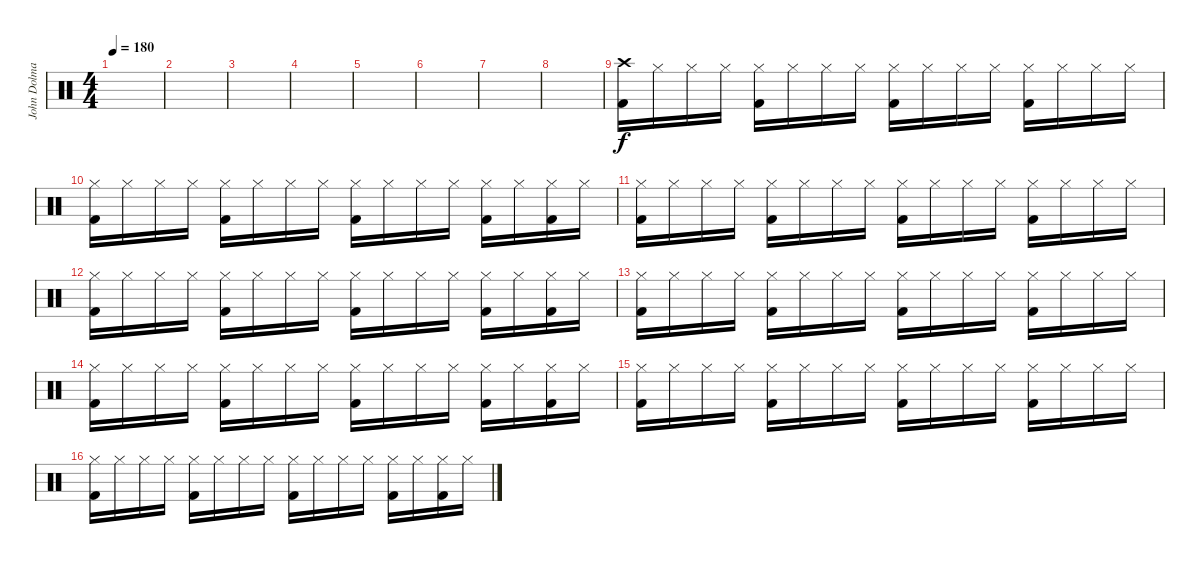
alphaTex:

\track ("John Dolmayan" "John Dolma") {instrument percussion}
\staff {score}
\articulation defaults
\ts (4 4)
\tempo 180
\clef neutral
\ks c
|
|
|
|
|
|
|
|
("Crash high (hit)" "Kick (hit) 2").16 "Hi-Hat (closed)".16 "Hi-Hat (closed)".16 "Hi-Hat (closed)".16 ("Hi-Hat (closed)" "Kick (hit) 2").16 "Hi-Hat (closed)".16 "Hi-Hat (closed)".16 "Hi-Hat (closed)".16 ("Hi-Hat (closed)" "Kick (hit) 2").16 "Hi-Hat (closed)".16 "Hi-Hat (closed)".16 "Hi-Hat (closed)".16 ("Hi-Hat (closed)" "Kick (hit) 2").16 "Hi-Hat (closed)".16 "Hi-Hat (closed)".16 "Hi-Hat (closed)".16 |
("Hi-Hat (closed)" "Kick (hit) 2").16 "Hi-Hat (closed)".16 "Hi-Hat (closed)".16 "Hi-Hat (closed)".16 ("Hi-Hat (closed)" "Kick (hit) 2").16 "Hi-Hat (closed)".16 "Hi-Hat (closed)".16 "Hi-Hat (closed)".16 ("Hi-Hat (closed)" "Kick (hit) 2").16 "Hi-Hat (closed)".16 "Hi-Hat (closed)".16 "Hi-Hat (closed)".16 ("Hi-Hat (closed)" "Kick (hit) 2").16 "Hi-Hat (closed)".16 ("Hi-Hat (closed)" "Kick (hit) 2").16 "Hi-Hat (closed)".16 |
("Hi-Hat (closed)" "Kick (hit) 2").16 "Hi-Hat (closed)".16 "Hi-Hat (closed)".16 "Hi-Hat (closed)".16 ("Hi-Hat (closed)" "Kick (hit) 2").16 "Hi-Hat (closed)".16 "Hi-Hat (closed)".16 "Hi-Hat (closed)".16 ("Hi-Hat (closed)" "Kick (hit) 2").16 "Hi-Hat (closed)".16 "Hi-Hat (closed)".16 "Hi-Hat (closed)".16 ("Hi-Hat (closed)" "Kick (hit) 2").16 "Hi-Hat (closed)".16 "Hi-Hat (closed)".16 "Hi-Hat (closed)".16 |
("Hi-Hat (closed)" "Kick (hit) 2").16 "Hi-Hat (closed)".16 "Hi-Hat (closed)".16 "Hi-Hat (closed)".16 ("Hi-Hat (closed)" "Kick (hit) 2").16 "Hi-Hat (closed)".16 "Hi-Hat (closed)".16 "Hi-Hat (closed)".16 ("Hi-Hat (closed)" "Kick (hit) 2").16 "Hi-Hat (closed)".16 "Hi-Hat (closed)".16 "Hi-Hat (closed)".16 ("Hi-Hat (closed)" "Kick (hit) 2").16 "Hi-Hat (closed)".16 ("Hi-Hat (closed)" "Kick (hit) 2").16 "Hi-Hat (closed)".16 |
("Hi-Hat (closed)" "Kick (hit) 2").16 "Hi-Hat (closed)".16 "Hi-Hat (closed)".16 "Hi-Hat (closed)".16 ("Hi-Hat (closed)" "Kick (hit) 2").16 "Hi-Hat (closed)".16 "Hi-Hat (closed)".16 "Hi-Hat (closed)".16 ("Hi-Hat (closed)" "Kick (hit) 2").16 "Hi-Hat (closed)".16 "Hi-Hat (closed)".16 "Hi-Hat (closed)".16 ("Hi-Hat (closed)" "Kick (hit) 2").16 "Hi-Hat (closed)".16 "Hi-Hat (closed)".16 "Hi-Hat (closed)".16 |
("Hi-Hat (closed)" "Kick (hit) 2").16 "Hi-Hat (closed)".16 "Hi-Hat (closed)".16 "Hi-Hat (closed)".16 ("Hi-Hat (closed)" "Kick (hit) 2").16 "Hi-Hat (closed)".16 "Hi-Hat (closed)".16 "Hi-Hat (closed)".16 ("Hi-Hat (closed)" "Kick (hit) 2").16 "Hi-Hat (closed)".16 "Hi-Hat (closed)".16 "Hi-Hat (closed)".16 ("Hi-Hat (closed)" "Kick (hit) 2").16 "Hi-Hat (closed)".16 ("Hi-Hat (closed)" "Kick (hit) 2").16 "Hi-Hat (closed)".16 |
("Hi-Hat (closed)" "Kick (hit) 2").16 "Hi-Hat (closed)".16 "Hi-Hat (closed)".16 "Hi-Hat (closed)".16 ("Hi-Hat (closed)" "Kick (hit) 2").16 "Hi-Hat (closed)".16 "Hi-Hat (closed)".16 "Hi-Hat (closed)".16 ("Hi-Hat (closed)" "Kick (hit) 2").16 "Hi-Hat (closed)".16 "Hi-Hat (closed)".16 "Hi-Hat (closed)".16 ("Hi-Hat (closed)" "Kick (hit) 2").16 "Hi-Hat (closed)".16 "Hi-Hat (closed)".16 "Hi-Hat (closed)".16 |
("Hi-Hat (closed)" "Kick (hit) 2").16 "Hi-Hat (closed)".16 "Hi-Hat (closed)".16 "Hi-Hat (closed)".16 ("Hi-Hat (closed)" "Kick (hit) 2").16 "Hi-Hat (closed)".16 "Hi-Hat (closed)".16 "Hi-Hat (closed)".16 ("Hi-Hat (closed)" "Kick (hit) 2").16 "Hi-Hat (closed)".16 "Hi-Hat (closed)".16 "Hi-Hat (closed)".16 ("Hi-Hat (closed)" "Kick (hit) 2").16 "Hi-Hat (closed)".16 ("Hi-Hat (closed)" "Kick (hit) 2").16 "Hi-Hat (closed)".16
